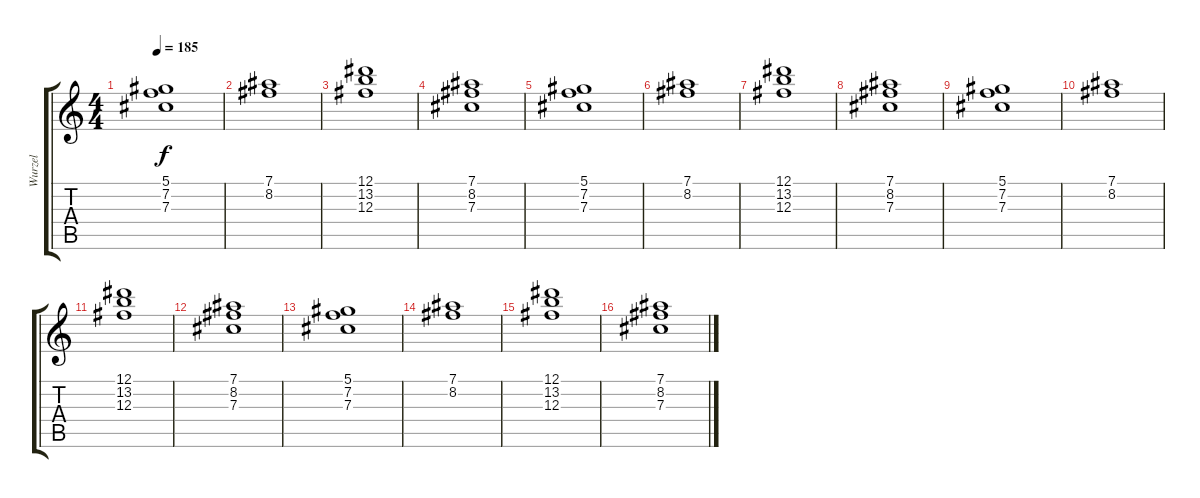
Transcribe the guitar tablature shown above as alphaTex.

\track ("Wurzel" "Wurzel") {instrument distortionguitar}
\staff {score tabs}
\tuning (Eb4 Bb3 Gb3 Db3 Ab2 Eb2) {hide}
\ts (4 4)
\tempo 185
\clef g2
\ks c
(5.1 7.2 7.3).1{dy f} |
(7.1 8.2).1 |
(12.1 13.2 12.3).1 |
(7.1 8.2 7.3).1 |
(5.1 7.2 7.3).1 |
(7.1 8.2).1 |
(12.1 13.2 12.3).1 |
(7.1 8.2 7.3).1 |
(5.1 7.2 7.3).1 |
(7.1 8.2).1 |
(12.1 13.2 12.3).1 |
(7.1 8.2 7.3).1 |
(5.1 7.2 7.3).1 |
(7.1 8.2).1 |
(12.1 13.2 12.3).1 |
(7.1 8.2 7.3).1
